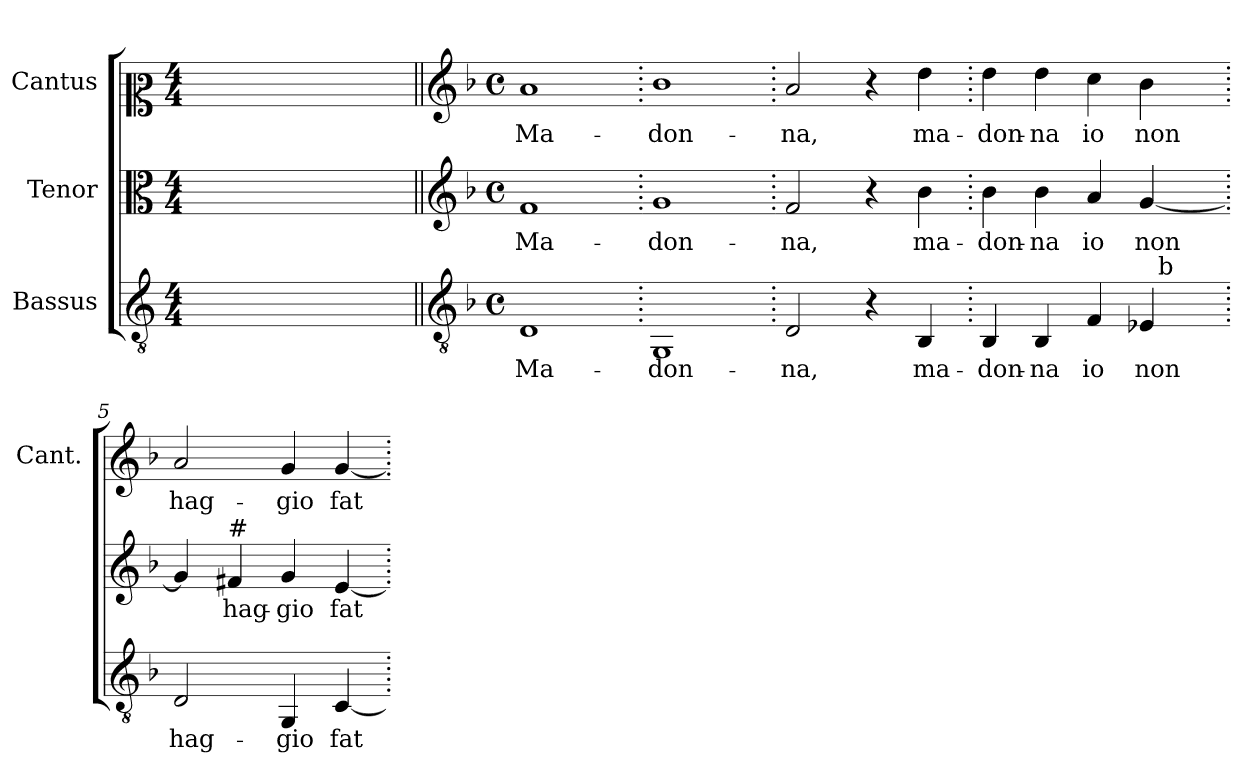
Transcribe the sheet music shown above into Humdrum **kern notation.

**kern	**text	**kern	**text	**kern	**text
*part3	*part3	*part2	*part2	*part1	*part1
*staff3	*staff3	*staff2	*staff2	*staff1	*staff1
*I"Bassus	*	*I"Tenor	*	*I"Cantus	*
*	*	*	*	*I'Cant.	*
!!LO:PB:g=z
*clefGv2	*	*clefC3	*	*clefC2	*
*k[]	*	*k[]	*	*k[]	*
*C:	*	*C:	*	*C:	*
*M4/4	*	*M4/4	*	*M4/4	*
=1	=1	=1	=1	=1	=1
!	!	!	!	!LO:TX:b:t=* CANZON VILLANESCHE | DI GIOVAN THOMASO DI MAIO | Musico Napoletano Novamente stampate & corrette | LIBRO PRIMO | A TRE VOCI |	!
!	!	!	!	!LO:TX:i:t=In Venetia Apresso di	!
!	!	!	!	!LO:TX:t=| Antonio Gardane | M. D. XXXXVI | CANTUS / TENOR / BASSUS	!
*	*	*	*	*^	*
1ryy	.	1ryy	.	1ryy	2ryy	.
.	.	.	.	.	4ryy	.
.	.	.	.	.	8ryy	.
.	.	.	.	.	16ryy	.
.	.	.	.	.	32ryy	.
.	.	.	.	.	64ryy	.
.	.	.	.	.	128...ryy	.
*	*	*	*	*MM200	*	*
.	.	.	.	.	1024ryy	.
*	*	*	*	*v	*v	*
=1||	=1||	=1||	=1||	=1||	=1||
*clefGv2	*	*clefG2	*	*clefG2	*
*k[b-]	*	*k[b-]	*	*k[b-]	*
*F:	*	*F:	*	*F:	*
*M4/4	*	*M4/4	*	*M4/4	*
*met(c)	*	*met(c)	*	*met(c)	*
*	*	*	*	*^	*
!	!LO:LY:b:color=#000000	!	!	!	!	!
*	*	*	*	*v	*v	*
*	*	*	*	*^	*
!	!	!	!LO:LY:b:color=#000000	!	!	!
*	*	*	*	*v	*v	*
*	*	*	*	*^	*
!	!	!	!	!	!	!LO:LY:b:color=#000000
*	*	*	*	*v	*v	*
1Di	Ma-	1fi	Ma-	1ai	Ma-
=2.	=2.	=2.	=2.	=2.	=2.
!	!LO:LY:b:color=#000000	!	!	!	!
!	!	!	!LO:LY:b:color=#000000	!	!
!	!	!	!	!	!LO:LY:b:color=#000000
1GGi	-don-	1gi	-don-	1b-i	-don-
=3.	=3.	=3.	=3.	=3.	=3.
!	!LO:LY:b:color=#000000	!	!	!	!
!	!	!	!LO:LY:b:color=#000000	!	!
!	!	!	!	!	!LO:LY:b:color=#000000
2Di/	-na,	2fi/	-na,	2ai/	-na,
4r	.	4r	.	4r	.
!	!LO:LY:b:color=#000000	!	!	!	!
!	!	!	!LO:LY:b:color=#000000	!	!
!	!	!	!	!	!LO:LY:b:color=#000000
4BB-i/	ma-	4b-i\	ma-	4ddi\	ma-
=4.	=4.	=4.	=4.	=4.	=4.
!	!LO:LY:b:color=#000000	!	!	!	!
!	!	!	!LO:LY:b:color=#000000	!	!
!	!	!	!	!	!LO:LY:b:color=#000000
*^	*	*	*	*	*
4BB-i/	2ryy	-don-	4b-i\	-don-	4ddi\	-don-
!	!	!LO:LY:b:color=#000000	!	!	!	!
!	!	!	!	!LO:LY:b:color=#000000	!	!
!	!	!	!	!	!	!LO:LY:b:color=#000000
4BB-i/	.	-na	4b-i\	-na	4ddi\	-na
!	!	!LO:LY:b:color=#000000	!	!	!	!
!	!	!	!	!LO:LY:b:color=#000000	!	!
!	!	!	!	!	!	!LO:LY:b:color=#000000
4Fi/	4ryy	io	4ai/	io	4cci\	io
!	!	!LO:LY:b:color=#000000	!	!	!	!
!	!	!	!	!LO:LY:b:color=#000000	!	!
!	!	!	!	!	!	!LO:LY:b:color=#000000
4E-i/	32ryy	non	[<4gi/	non	4b-i\	non
.	256ryy	.	.	.	.	.
!	!LO:TX:a:t=b	!	!	!	!	!
.	8ryy	.	.	.	.	.
.	16ryy	.	.	.	.	.
.	64..ryy	.	.	.	.	.
*v	*v	*	*	*	*	*
!!LO:LB:g=z
=5.	=5.	=5.	=5.	=5.	=5.
*^	*	*	*	*	*
!	!	!LO:LY:b:color=#000000	!	!	!	!
*v	*v	*	*	*	*	*
*^	*	*	*	*	*
!	!	!	!	!	!	!LO:LY:b:color=#000000
*v	*v	*	*	*	*	*
2Di/	hag-	4gi/]	.	2ai/	hag-
!	!	!LO:TX:a:t=#	!	!	!
!	!	!	!LO:LY:b:color=#000000	!	!
.	.	4f#i/	hag-	.	.
!	!LO:LY:b:color=#000000	!	!	!	!
!	!	!	!LO:LY:b:color=#000000	!	!
!	!	!	!	!	!LO:LY:b:color=#000000
4GGi/	-gio	4gi/	-gio	4gi/	-gio
!	!LO:LY:b:color=#000000	!	!	!	!
!	!	!	!LO:LY:b:color=#000000	!	!
!	!	!	!	!	!LO:LY:b:color=#000000
[<4Ci/	fat-	[<4ei/	fat-	[<4gi/	fat-
=.	=.	=.	=.	=.	=.
*-	*-	*-	*-	*-	*-
